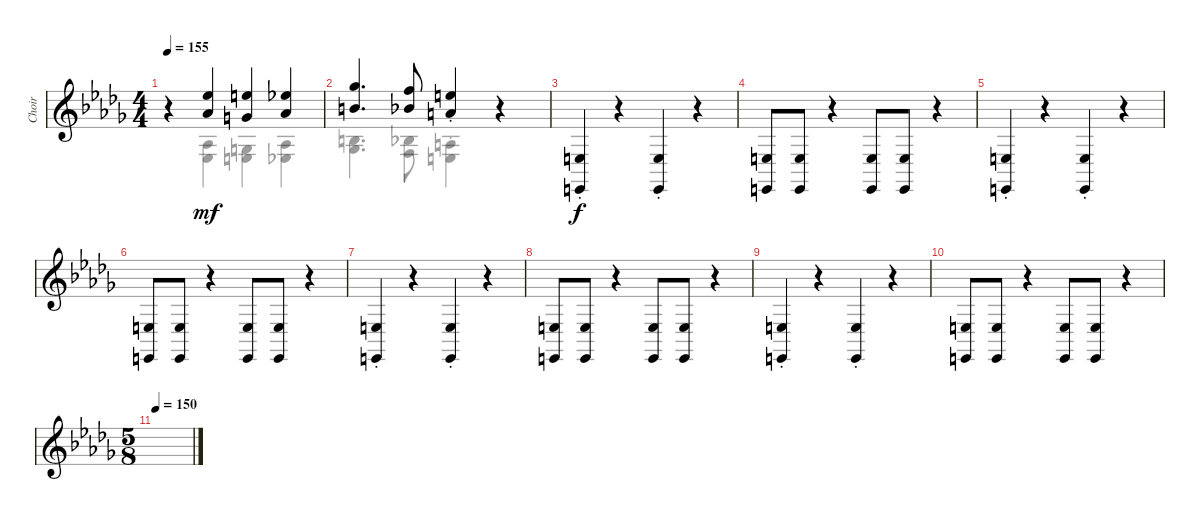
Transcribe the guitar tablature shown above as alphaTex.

\track ("Choir" "Choir") {instrument choiraahs}
\staff {score}
\tuning (D4 A3 F3 C3 G2 D2) {hide}
\voice
\ts (4 4)
\tempo 155
\clef g2
\ks bbminor
r.4{dy mf} (18.2 15.3).4 (19.2 14.3).4 (18.2 15.3).4 |
(16.1 14.2).4{d} (15.1 13.2).8 (14.1{st} 12.2{st}).4 r.4 |
(9.5{st} 2.6{st}).4{dy f} r.4 (9.5{st} 2.6{st}).4 r.4 |
(9.5 2.6).8 (9.5 2.6).8 r.4 (9.5 2.6).8 (9.5 2.6).8 r.4 |
(9.5{st} 2.6{st}).4 r.4 (9.5{st} 2.6{st}).4 r.4 |
(9.5 2.6).8 (9.5 2.6).8 r.4 (9.5 2.6).8 (9.5 2.6).8 r.4 |
(9.5{st} 2.6{st}).4 r.4 (9.5{st} 2.6{st}).4 r.4 |
(9.5 2.6).8 (9.5 2.6).8 r.4 (9.5 2.6).8 (9.5 2.6).8 r.4 |
(9.5{st} 2.6{st}).4 r.4 (9.5{st} 2.6{st}).4 r.4 |
(9.5 2.6).8 (9.5 2.6).8 r.4 (9.5 2.6).8 (9.5 2.6).8 r.4 |
\ts (5 8)
\tempo 150
|
|
|
|
|
\voice
\clef g2
\ottava regular
\simile none
\ks bbminor
r.4{dy mf} (8.4 8.5).4 (7.4 9.5).4 (8.4 8.5).4 |
(11.4 11.5).4{d} (10.4 10.5).8 (9.4{st} 9.5{st}).4 r.4 |
|
|
|
|
|
|
|
|
|
|
|
|
|
